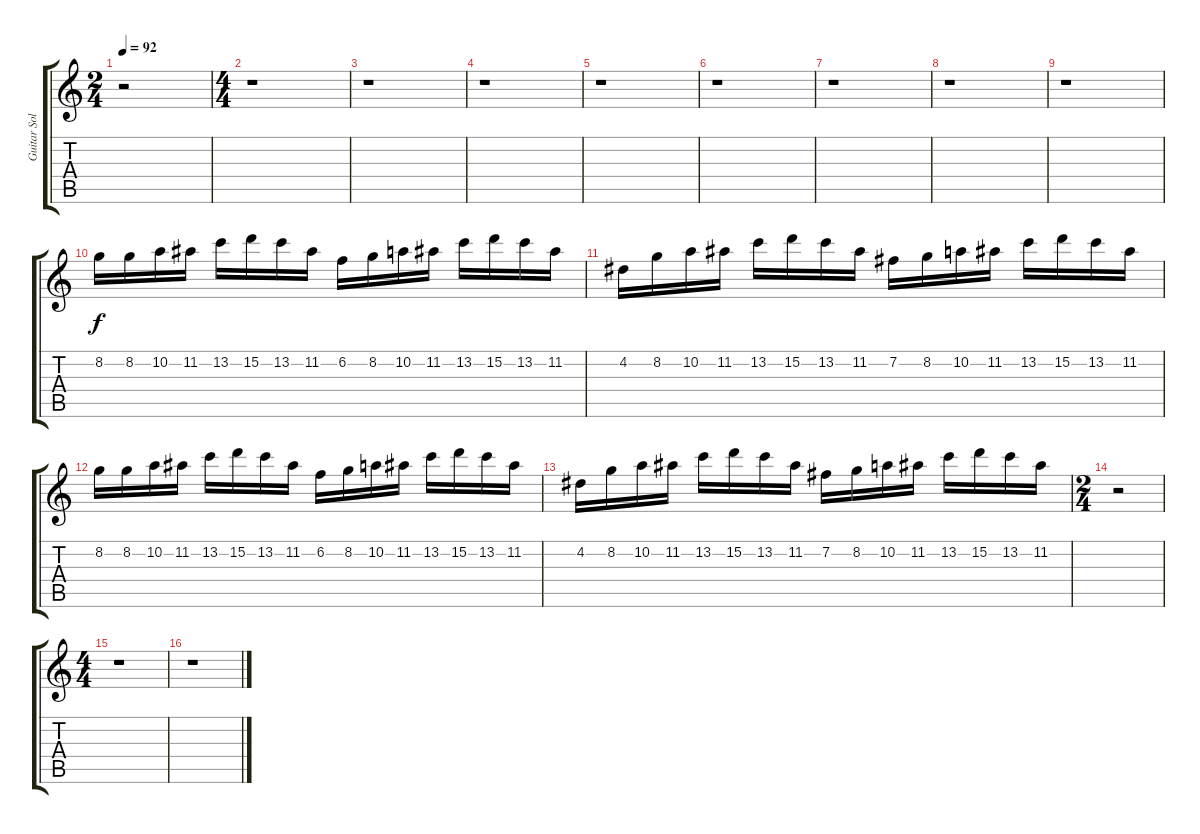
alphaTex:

\track ("Guitar Solo 2" "Guitar Sol") {instrument distortionguitar}
\staff {score tabs}
\tuning (E4 B3 G3 D3 A2 E2) {hide}
\ts (2 4)
\tempo 92
\clef g2
\ks c
r.2{dy f} |
\ts (4 4)
r.1 |
r.1 |
r.1 |
r.1 |
r.1 |
r.1 |
r.1 |
r.1 |
8.2.16 8.2.16 10.2.16 11.2.16 13.2.16 15.2.16 13.2.16 11.2.16 6.2.16 8.2.16 10.2.16 11.2.16 13.2.16 15.2.16 13.2.16 11.2.16 |
4.2.16 8.2.16 10.2.16 11.2.16 13.2.16 15.2.16 13.2.16 11.2.16 7.2.16 8.2.16 10.2.16 11.2.16 13.2.16 15.2.16 13.2.16 11.2.16 |
8.2.16 8.2.16 10.2.16 11.2.16 13.2.16 15.2.16 13.2.16 11.2.16 6.2.16 8.2.16 10.2.16 11.2.16 13.2.16 15.2.16 13.2.16 11.2.16 |
4.2.16 8.2.16 10.2.16 11.2.16 13.2.16 15.2.16 13.2.16 11.2.16 7.2.16 8.2.16 10.2.16 11.2.16 13.2.16 15.2.16 13.2.16 11.2.16 |
\ts (2 4)
r.2 |
\ts (4 4)
r.1 |
r.1
